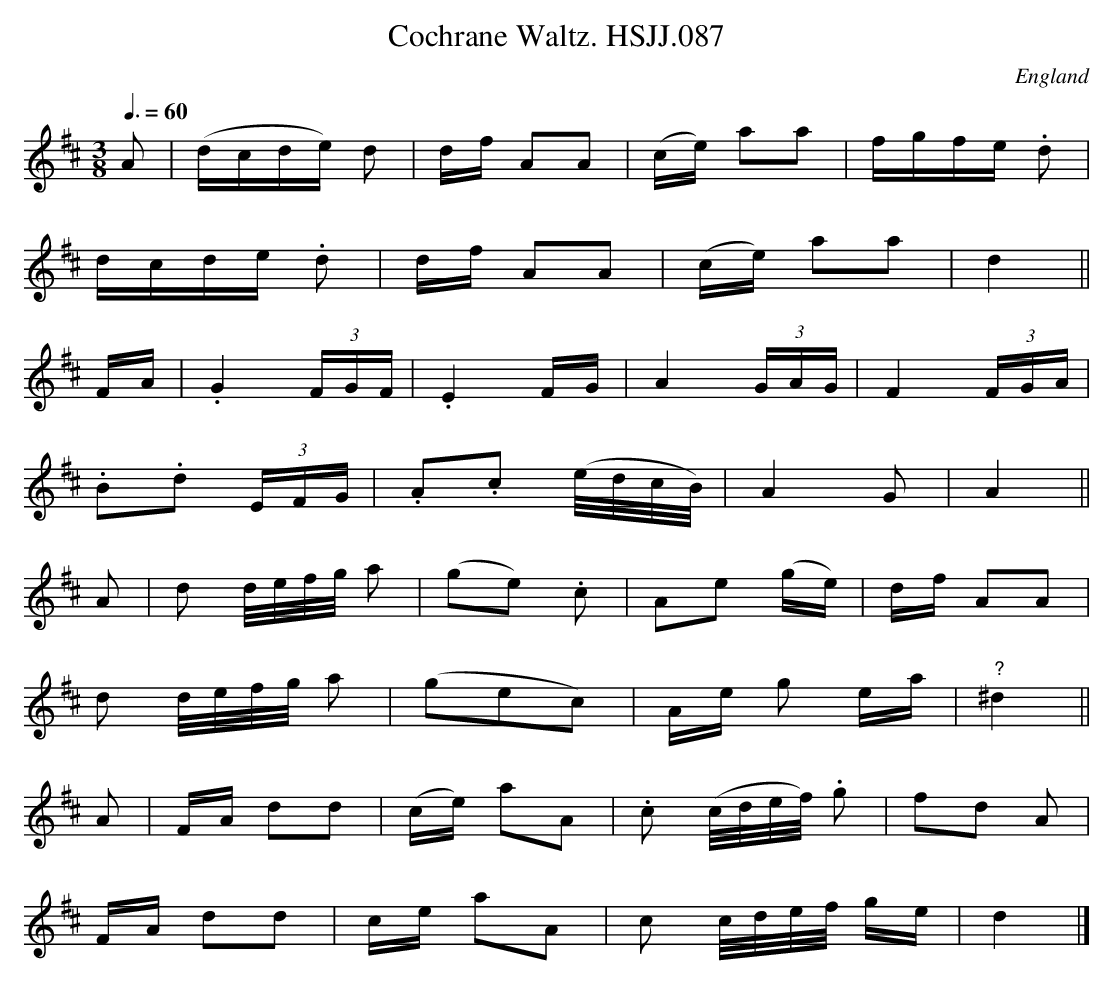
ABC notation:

X:1
T:Cochrane Waltz. HSJJ.087
M:3/8
L:1/16
Q:3/8=60
O:England
K:D
A2|(dcde) d2|df A2A2|(ce) a2a2|fgfe .d2|
dcde .d2|df A2A2|(ce) a2a2|d4||
FA|.G4(3FGF|.E4FG|A4(3GAG|F4(3FGA|
.B2.d2 (3EFG|.A2.c2 (e/d/c/B/)|A4G2|A4||
A2|d2 d/e/f/g/ a2|(g2e2) .c2|A2e2 (ge)|df A2A2|
d2 d/e/f/g/ a2|(g2e2c2)|Ae g2 ea|"?"^d4||
A2|FA d2d2|(ce) a2A2|.c2 (c/d/e/f/) .g2|f2d2 A2|
FA d2d2|ce a2A2|c2 c/d/e/f/ ge|d4|]
